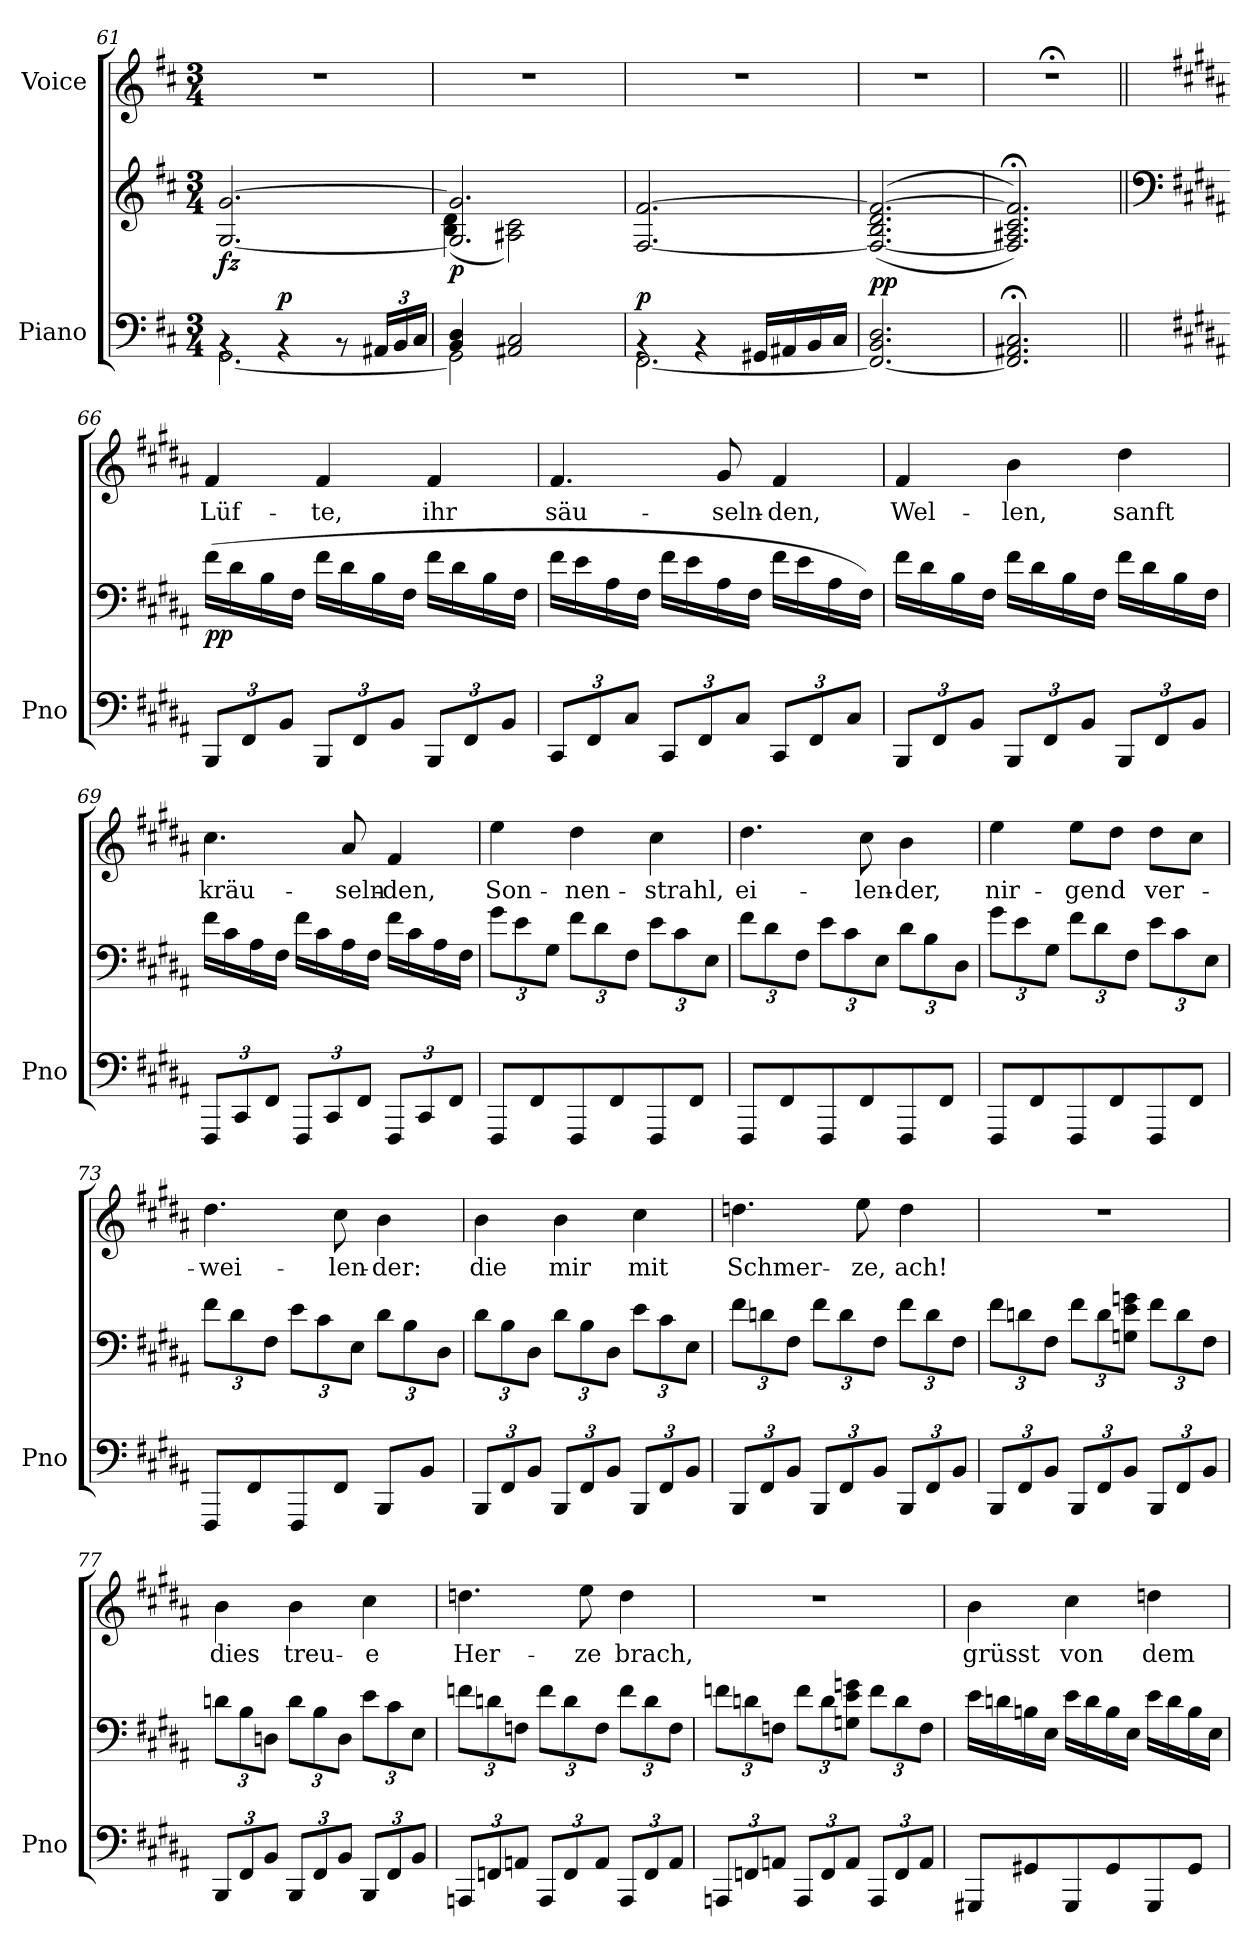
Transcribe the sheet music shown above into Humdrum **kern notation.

**kern	**kern	**dynam	**kern	**text
*part2	*part2	*part2	*part1	*part1
*staff3	*staff2	*staff2/3	*staff1	*staff1
*I"Piano	*	*	*I"Voice	*
*I'Pno	*	*	*	*
*clefF4	*clefG2	*	*clefG2	*
*k[f#c#]	*k[f#c#]	*	*k[f#c#]	*
*M3/4	*M3/4	*	*M3/4	*
=61	=61	=61	=61	=61
*^	*	*	*	*
!	!	!	!LO:DY:b	!	!
4rBB	[2.GG\	[2.G/ [2.g/	fz	2.r	.
!	!	!	!LO:DY:a=2	!	!
4rBB	.	.	p	.	.
8rBB	.	.	.	.	.
*Xbrackettup	*	*	*	*	*
24AA#X/LL	.	.	.	.	.
24BB/	.	.	.	.	.
24C#/JJ	.	.	.	.	.
=62	=62	=62	=62	=62	=62
*	*	*^	*	*	*
!	!	!	!	!LO:DY:b	!	!
4BB/ 4D/	2GG\]	2.G/] 2.g/]	(4B\ 4d\	p	2.r	.
2AA#X/ 2C#/	.	.	2A#X\ 2c#\)	.	.	.
.	4ryy	.	.	.	.	.
*	*	*v	*v	*	*	*
=63	=63	=63	=63	=63	=63
!	!	!	!LO:DY:a=2	!	!
4rBB	[2.FF#\	[2.F#/ [2.f#/	p	2.r	.
4rBB	.	.	.	.	.
16GG#X/LL	.	.	.	.	.
16AA#X/	.	.	.	.	.
16BB/	.	.	.	.	.
16C#/JJ	.	.	.	.	.
*v	*v	*	*	*	*
=64	=64	=64	=64	=64
!	!	!LO:DY:a=2	!	!
2.FF#/_ 2.BB/ 2.D/	((2.F#/_ 2.B/ 2.d/ 2.f#/_	pp	2.r	.
=65	=65	=65	=65	=65
2.FF#/];< 2.AA#X/;< 2.C#/;<	2.F#/];< 2.A#X/;< 2.c#/;< 2.f#/];<))	.	2.r;<	.
!!LO:LB:g=z
=66||	=66||	=66||	=66||	=66||
*	*clefF4	*	*	*
*k[f#c#g#d#a#]	*k[f#c#g#d#a#]	*	*k[f#c#g#d#a#]	*
!	!	!LO:DY:b	!	!LO:LY:b
12BBB/L	(16f#\LL	pp	4f#/	Lüf-
.	16d#\	.	.	.
12FF#/	.	.	.	.
.	16B\	.	.	.
12BB/J	.	.	.	.
.	16F#\JJ	.	.	.
!	!	!	!	!LO:LY:b
12BBB/L	16f#\LL	.	4f#/	-te,
.	16d#\	.	.	.
12FF#/	.	.	.	.
.	16B\	.	.	.
12BB/J	.	.	.	.
.	16F#\JJ	.	.	.
!	!	!	!	!LO:LY:b
12BBB/L	16f#\LL	.	4f#/	ihr
.	16d#\	.	.	.
12FF#/	.	.	.	.
.	16B\	.	.	.
12BB/J	.	.	.	.
.	16F#\JJ	.	.	.
=67	=67	=67	=67	=67
!	!	!	!	!LO:LY:b
12CC#/L	16f#\LL	.	4.f#/	säu-
.	16e\	.	.	.
12FF#/	.	.	.	.
.	16A#\	.	.	.
12C#/J	.	.	.	.
.	16F#\JJ	.	.	.
12CC#/L	16f#\LL	.	.	.
.	16e\	.	.	.
12FF#/	.	.	.	.
!	!	!	!	!LO:LY:b
.	16A#\	.	8g#/	-seln-
12C#/J	.	.	.	.
.	16F#\JJ	.	.	.
!	!	!	!	!LO:LY:b
12CC#/L	16f#\LL	.	4f#/	-den,
.	16e\	.	.	.
12FF#/	.	.	.	.
.	16A#\	.	.	.
12C#/J	.	.	.	.
.	16F#\JJ)	.	.	.
=68	=68	=68	=68	=68
!	!	!	!	!LO:LY:b
12BBB/L	16f#\LL	.	4f#/	Wel-
.	16d#\	.	.	.
12FF#/	.	.	.	.
.	16B\	.	.	.
12BB/J	.	.	.	.
.	16F#\JJ	.	.	.
!	!	!	!	!LO:LY:b
12BBB/L	16f#\LL	.	4b\	-len,
.	16d#\	.	.	.
12FF#/	.	.	.	.
.	16B\	.	.	.
12BB/J	.	.	.	.
.	16F#\JJ	.	.	.
!	!	!	!	!LO:LY:b
12BBB/L	16f#\LL	.	4dd#\	sanft
.	16d#\	.	.	.
12FF#/	.	.	.	.
.	16B\	.	.	.
12BB/J	.	.	.	.
.	16F#\JJ	.	.	.
=69	=69	=69	=69	=69
!	!	!	!	!LO:LY:b
12FFF#/L	16f#\LL	.	4.cc#\	kräu-
.	16c#\	.	.	.
12CC#/	.	.	.	.
.	16A#\	.	.	.
12FF#/J	.	.	.	.
.	16F#\JJ	.	.	.
12FFF#/L	16f#\LL	.	.	.
.	16c#\	.	.	.
12CC#/	.	.	.	.
!	!	!	!	!LO:LY:b
.	16A#\	.	8a#/	-seln-
12FF#/J	.	.	.	.
.	16F#\JJ	.	.	.
!	!	!	!	!LO:LY:b
12FFF#/L	16f#\LL	.	4f#/	-den,
.	16c#\	.	.	.
12CC#/	.	.	.	.
.	16A#\	.	.	.
12FF#/J	.	.	.	.
.	16F#\JJ	.	.	.
!!LO:PB:g=z
=70	=70	=70	=70	=70
*	*Xbrackettup	*	*	*
!	!	!	!	!LO:LY:b
8FFF#/L	12g#\L	.	4ee\	Son-
.	12e\	.	.	.
8FF#/	.	.	.	.
.	12G#\J	.	.	.
!	!	!	!	!LO:LY:b
8FFF#/	12f#\L	.	4dd#\	-nen-
.	12d#\	.	.	.
8FF#/	.	.	.	.
.	12F#\J	.	.	.
!	!	!	!	!LO:LY:b
8FFF#/	12e\L	.	4cc#\	-strahl,
.	12c#\	.	.	.
8FF#/J	.	.	.	.
.	12E\J	.	.	.
=71	=71	=71	=71	=71
!	!	!	!	!LO:LY:b
8FFF#/L	12f#\L	.	4.dd#\	ei-
.	12d#\	.	.	.
8FF#/	.	.	.	.
.	12F#\J	.	.	.
8FFF#/	12e\L	.	.	.
.	12c#\	.	.	.
!	!	!	!	!LO:LY:b
8FF#/	.	.	8cc#\	-len-
.	12E\J	.	.	.
!	!	!	!	!LO:LY:b
8FFF#/	12d#\L	.	4b\	-der,
.	12B\	.	.	.
8FF#/J	.	.	.	.
.	12D#\J	.	.	.
=72	=72	=72	=72	=72
!	!	!	!	!LO:LY:b
8FFF#/L	12g#\L	.	4ee\	nir-
.	12e\	.	.	.
8FF#/	.	.	.	.
.	12G#\J	.	.	.
!	!	!	!	!LO:LY:b
8FFF#/	12f#\L	.	8ee\L	-gend
.	12d#\	.	.	.
8FF#/	.	.	8dd#\J	.
.	12F#\J	.	.	.
!	!	!	!	!LO:LY:b
8FFF#/	12e\L	.	8dd#\L	ver-
.	12c#\	.	.	.
8FF#/J	.	.	8cc#\J	.
.	12E\J	.	.	.
=73	=73	=73	=73	=73
!	!	!	!	!LO:LY:b
8FFF#/L	12f#\L	.	4.dd#\	-wei-
.	12d#\	.	.	.
8FF#/	.	.	.	.
.	12F#\J	.	.	.
8FFF#/	12e\L	.	.	.
.	12c#\	.	.	.
!	!	!	!	!LO:LY:b
8FF#/J	.	.	8cc#\	-len-
.	12E\J	.	.	.
!	!	!	!	!LO:LY:b
8BBB/L	12d#\L	.	4b\	-der:
.	12B\	.	.	.
8BB/J	.	.	.	.
.	12D#\J	.	.	.
=74	=74	=74	=74	=74
!	!	!	!	!LO:LY:b
12BBB/L	12d#\L	.	4b\	die
12FF#/	12B\	.	.	.
12BB/J	12D#\J	.	.	.
!	!	!	!	!LO:LY:b
12BBB/L	12d#\L	.	4b\	mir
12FF#/	12B\	.	.	.
12BB/J	12D#\J	.	.	.
!	!	!	!	!LO:LY:b
12BBB/L	12e\L	.	4cc#\	mit
12FF#/	12c#\	.	.	.
12BB/J	12E\J	.	.	.
!!LO:LB:g=z
=75	=75	=75	=75	=75
!	!	!	!	!LO:LY:b
12BBB/L	12f#\L	.	4.ddn\	Schmer-
12FF#/	12dn\	.	.	.
12BB/J	12F#\J	.	.	.
12BBB/L	12f#\L	.	.	.
12FF#/	12d\	.	.	.
!	!	!	!	!LO:LY:b
.	.	.	8ee\	-ze,
12BB/J	12F#\J	.	.	.
!	!	!	!	!LO:LY:b
12BBB/L	12f#\L	.	4dd\	ach!
12FF#/	12d\	.	.	.
12BB/J	12F#\J	.	.	.
=76	=76	=76	=76	=76
12BBB/L	12f#\L	.	2.r	.
12FF#/	12dn\	.	.	.
12BB/J	12F#\J	.	.	.
12BBB/L	12f#\L	.	.	.
12FF#/	12d\	.	.	.
12BB/J	12Gn\ 12e\ 12gn\J	.	.	.
12BBB/L	12f#\L	.	.	.
12FF#/	12d\	.	.	.
12BB/J	12F#\J	.	.	.
=77	=77	=77	=77	=77
!	!	!	!	!LO:LY:b
12BBB/L	12dn\L	.	4b\	dies
12FF#/	12B\	.	.	.
12BB/J	12Dn\J	.	.	.
!	!	!	!	!LO:LY:b
12BBB/L	12d\L	.	4b\	treu-
12FF#/	12B\	.	.	.
12BB/J	12D\J	.	.	.
!	!	!	!	!LO:LY:b
12BBB/L	12e\L	.	4cc#\	-e
12FF#/	12c#\	.	.	.
12BB/J	12E\J	.	.	.
=78	=78	=78	=78	=78
!	!	!	!	!LO:LY:b
12AAAn/L	12fn\L	.	4.ddn\	Her-
12FFn/	12dn\	.	.	.
12AAn/J	12Fn\J	.	.	.
12AAA/L	12f\L	.	.	.
12FF/	12d\	.	.	.
!	!	!	!	!LO:LY:b
.	.	.	8ee\	-ze
12AA/J	12F\J	.	.	.
!	!	!	!	!LO:LY:b
12AAA/L	12f\L	.	4dd\	brach,
12FF/	12d\	.	.	.
12AA/J	12F\J	.	.	.
=79	=79	=79	=79	=79
12AAAn/L	12fn\L	.	2.r	.
12FFn/	12dn\	.	.	.
12AAn/J	12Fn\J	.	.	.
12AAA/L	12f\L	.	.	.
12FF/	12d\	.	.	.
12AA/J	12Gn\ 12e\ 12gn\J	.	.	.
12AAA/L	12f\L	.	.	.
12FF/	12d\	.	.	.
12AA/J	12F\J	.	.	.
!!LO:LB:g=z
=80	=80	=80	=80	=80
!	!	!	!	!LO:LY:b
8GGG#X/L	16e\LL	.	4b\	grüsst
.	16dn\	.	.	.
8GG#X/	16Bn\	.	.	.
.	16E\JJ	.	.	.
!	!	!	!	!LO:LY:b
8GGG#/	16e\LL	.	4cc#\	von
.	16d\	.	.	.
8GG#/	16B\	.	.	.
.	16E\JJ	.	.	.
!	!	!	!	!LO:LY:b
8GGG#/	16e\LL	.	4ddn\	dem
.	16d\	.	.	.
8GG#/J	16B\	.	.	.
.	16E\JJ	.	.	.
=	=	=	=	=
*-	*-	*-	*-	*-
